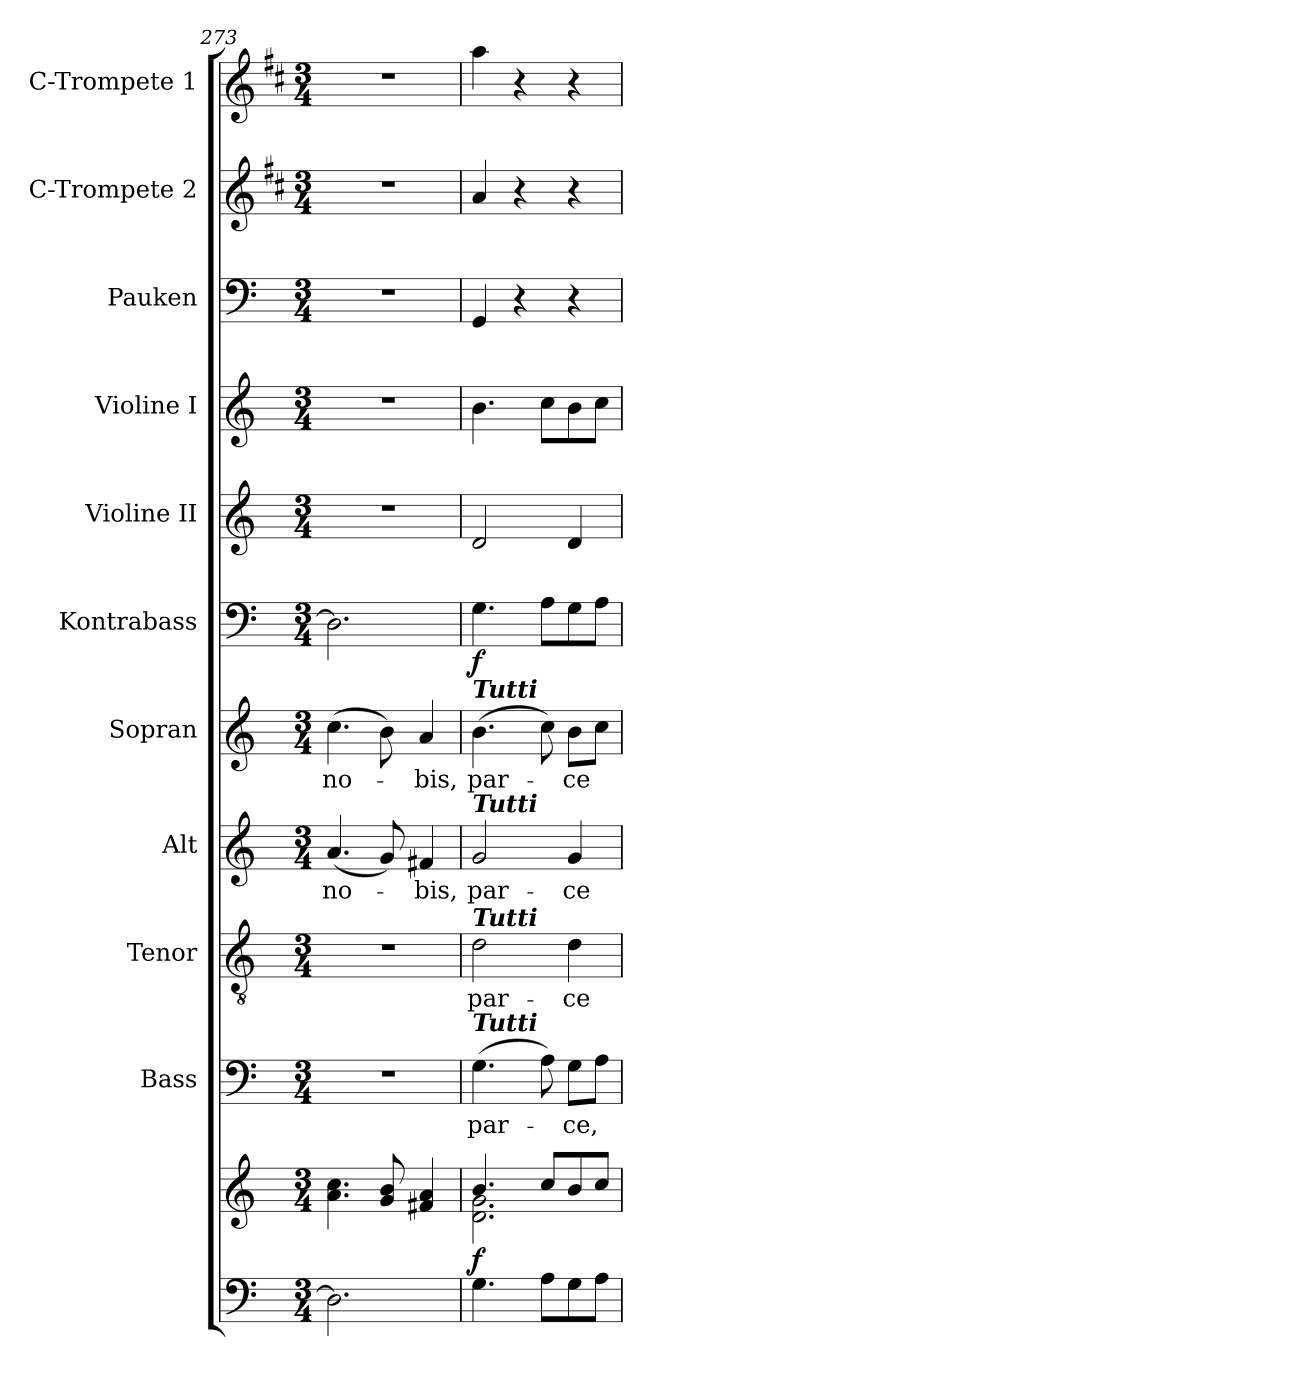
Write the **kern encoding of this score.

**kern	**kern	**dynam	**kern	**text	**kern	**text	**kern	**text	**kern	**text	**kern	**dynam	**kern	**kern	**kern	**kern	**kern
*part11	*part11	*part11	*part10	*part10	*part9	*part9	*part8	*part8	*part7	*part7	*part6	*part6	*part5	*part4	*part3	*part2	*part1
*staff12	*staff11	*staff11/12	*staff10	*staff10	*staff9	*staff9	*staff8	*staff8	*staff7	*staff7	*staff6	*staff6	*staff5	*staff4	*staff3	*staff2	*staff1
*	*	*	*I"Bass	*	*I"Tenor	*	*I"Alt	*	*I"Sopran	*	*I"Kontrabass	*	*I"Violine II	*I"Violine I	*I"Pauken	*I"C-Trompete 2	*I"C-Trompete 1
*	*	*	*I'B.	*	*I'T.	*	*I'A.	*	*I'S.	*	*I'Kb.	*	*I'Vl. II	*I'Vl. I	*I'Pk.	*I'C Trp. 2	*I'C Trp. 1
*clefF4	*clefG2	*	*clefF4	*	*clefGv2	*	*clefG2	*	*clefG2	*	*clefF4	*	*clefG2	*clefG2	*clefF4	*clefG2	*clefG2
*	*	*	*	*	*	*	*	*	*	*	*ITrd7c12	*	*	*	*	*ITrd1c2	*ITrd1c2
*k[]	*k[]	*	*k[]	*	*k[]	*	*k[]	*	*k[]	*	*k[]	*	*k[]	*k[]	*k[]	*k[]	*k[]
*C:	*C:	*	*C:	*	*C:	*	*C:	*	*C:	*	*C:	*	*C:	*C:	*C:	*C:	*C:
*M3/4	*M3/4	*	*M3/4	*	*M3/4	*	*M3/4	*	*M3/4	*	*M3/4	*	*M3/4	*M3/4	*M3/4	*M3/4	*M3/4
=273	=273	=273	=273	=273	=273	=273	=273	=273	=273	=273	=273	=273	=273	=273	=273	=273	=273
!	!	!	!	!	!	!	!	!LO:LY:b	!	!LO:LY:b	!	!	!	!	!	!	!
2.D\]	4.a\ 4.cc\	.	2.r	.	2.r	.	(<4.a/	no-	(>4.cc\	no-	2.DD\]	.	2.r	2.r	2.r	2.r	2.r
.	8g/ 8b/	.	.	.	.	.	8g/)	.	8b\)	.	.	.	.	.	.	.	.
!	!	!	!	!	!	!	!	!LO:LY:b	!	!LO:LY:b	!	!	!	!	!	!	!
.	4f#X/ 4a/	.	.	.	.	.	4f#X/	-bis,	4a/	-bis,	.	.	.	.	.	.	.
=274	=274	=274	=274	=274	=274	=274	=274	=274	=274	=274	=274	=274	=274	=274	=274	=274	=274
*	*^	*	*	*	*	*	*	*	*	*	*	*	*	*	*	*	*
!	!	!	!	!	!	!	!	!	!	!LO:TX:a:Bi:t=Tutti	!	!	!	!	!	!	!	!
!	!	!	!	!	!	!	!	!LO:TX:a:Bi:t=Tutti	!	!	!	!	!	!	!	!	!	!
!	!	!	!	!	!	!LO:TX:a:Bi:t=Tutti	!	!	!	!	!	!	!	!	!	!	!	!
!	!	!	!	!LO:TX:a:Bi:t=Tutti	!	!	!	!	!	!	!	!	!	!	!	!	!	!
!	!	!	!LO:DY:b	!	!LO:LY:b	!	!LO:LY:b	!	!LO:LY:b	!	!LO:LY:b	!	!LO:DY:b	!	!	!	!	!
4.G\	4.b/	2.d\ 2.g\	f	(>4.G\	par-	2d\	par-	2g/	par-	(>4.b\	par-	4.GG\	f	2d/	4.b\	4GG/	4g/	4gg\
.	.	.	.	.	.	.	.	.	.	.	.	.	.	.	.	4r	4r	4r
8A\L	8cc/L	.	.	8A\)	.	.	.	.	.	8cc\)	.	8AA\L	.	.	8cc\L	.	.	.
!	!	!	!	!	!LO:LY:b	!	!LO:LY:b	!	!LO:LY:b	!	!LO:LY:b	!	!	!	!	!	!	!
8G\	8b/	.	.	8G\L	-ce,	4d\	-ce	4g/	-ce	8b\L	-ce	8GG\	.	4d/	8b\	4r	4r	4r
8A\J	8cc/J	.	.	8A\J	.	.	.	.	.	8cc\J	.	8AA\J	.	.	8cc\J	.	.	.
*	*v	*v	*	*	*	*	*	*	*	*	*	*	*	*	*	*	*	*
=	=	=	=	=	=	=	=	=	=	=	=	=	=	=	=	=	=
*-	*-	*-	*-	*-	*-	*-	*-	*-	*-	*-	*-	*-	*-	*-	*-	*-	*-
